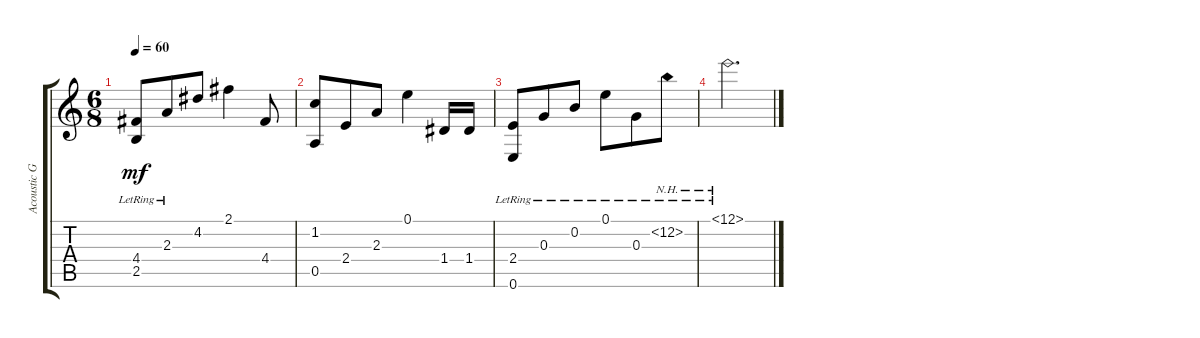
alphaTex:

\track ("Acoustic Guitar" "Acoustic G") {instrument acousticguitarnylon}
\staff {score tabs}
\tuning (E4 B3 G3 D3 A2 E2) {hide}
\ts (6 8)
\tempo 60
\clef g2
\ks c
(4.4{lr} 2.5{lr}).8{dy mf} 2.3{lr}.8 4.2.8 2.1.4 4.4.8 |
(1.2 0.5).8 2.4.8 2.3.8 0.1.4 1.4.16 1.4.16 |
(2.4{lr} 0.6{lr}).8 0.3{lr}.8 0.2{lr}.8 0.1{lr}.8 0.3{lr}.8 12.2{nh lr}.8 |
12.1{nh lr}.2{d}
